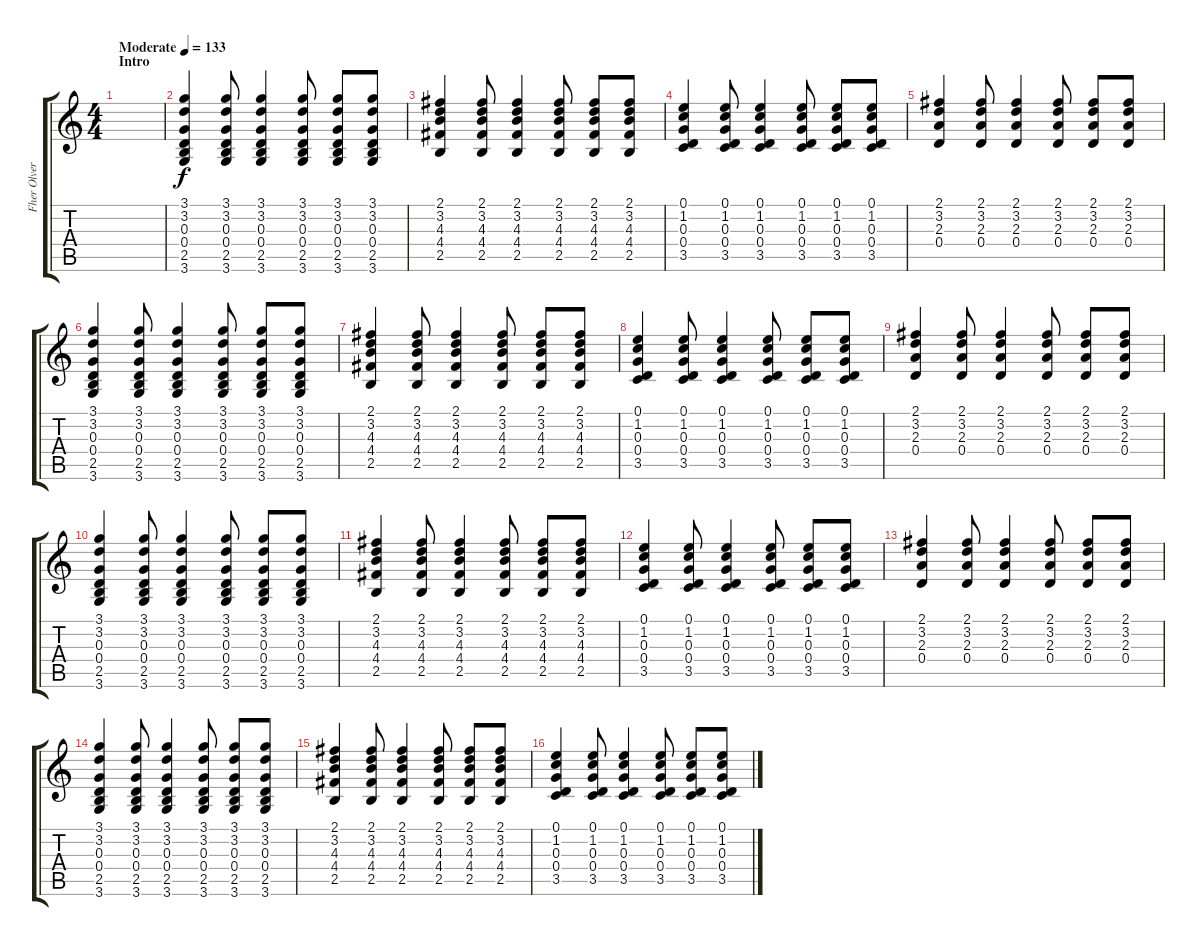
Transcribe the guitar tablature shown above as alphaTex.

\track ("Fher Olvera" "Fher Olver") {instrument acousticguitarnylon}
\staff {score tabs}
\tuning (E4 B3 G3 D3 A2 E2) {hide}
\ts (4 4)
\section ("" "Intro")
\tempo (133 "Moderate")
\clef g2
\ks c
|
(3.1 3.2 0.3 0.4 2.5 3.6).4 (3.1 3.2 0.3 0.4 2.5 3.6).8 (3.1 3.2 0.3 0.4 2.5 3.6).4 (3.1 3.2 0.3 0.4 2.5 3.6).8 (3.1 3.2 0.3 0.4 2.5 3.6).8 (3.1 3.2 0.3 0.4 2.5 3.6).8 |
(2.1 3.2 4.3 4.4 2.5).4 (2.1 3.2 4.3 4.4 2.5).8 (2.1 3.2 4.3 4.4 2.5).4 (2.1 3.2 4.3 4.4 2.5).8 (2.1 3.2 4.3 4.4 2.5).8 (2.1 3.2 4.3 4.4 2.5).8 |
(0.1 1.2 0.3 0.4 3.5).4 (0.1 1.2 0.3 0.4 3.5).8 (0.1 1.2 0.3 0.4 3.5).4 (0.1 1.2 0.3 0.4 3.5).8 (0.1 1.2 0.3 0.4 3.5).8 (0.1 1.2 0.3 0.4 3.5).8 |
(2.1 3.2 2.3 0.4).4 (2.1 3.2 2.3 0.4).8 (2.1 3.2 2.3 0.4).4 (2.1 3.2 2.3 0.4).8 (2.1 3.2 2.3 0.4).8 (2.1 3.2 2.3 0.4).8 |
(3.1 3.2 0.3 0.4 2.5 3.6).4 (3.1 3.2 0.3 0.4 2.5 3.6).8 (3.1 3.2 0.3 0.4 2.5 3.6).4 (3.1 3.2 0.3 0.4 2.5 3.6).8 (3.1 3.2 0.3 0.4 2.5 3.6).8 (3.1 3.2 0.3 0.4 2.5 3.6).8 |
(2.1 3.2 4.3 4.4 2.5).4 (2.1 3.2 4.3 4.4 2.5).8 (2.1 3.2 4.3 4.4 2.5).4 (2.1 3.2 4.3 4.4 2.5).8 (2.1 3.2 4.3 4.4 2.5).8 (2.1 3.2 4.3 4.4 2.5).8 |
(0.1 1.2 0.3 0.4 3.5).4 (0.1 1.2 0.3 0.4 3.5).8 (0.1 1.2 0.3 0.4 3.5).4 (0.1 1.2 0.3 0.4 3.5).8 (0.1 1.2 0.3 0.4 3.5).8 (0.1 1.2 0.3 0.4 3.5).8 |
(2.1 3.2 2.3 0.4).4 (2.1 3.2 2.3 0.4).8 (2.1 3.2 2.3 0.4).4 (2.1 3.2 2.3 0.4).8 (2.1 3.2 2.3 0.4).8 (2.1 3.2 2.3 0.4).8 |
(3.1 3.2 0.3 0.4 2.5 3.6).4 (3.1 3.2 0.3 0.4 2.5 3.6).8 (3.1 3.2 0.3 0.4 2.5 3.6).4 (3.1 3.2 0.3 0.4 2.5 3.6).8 (3.1 3.2 0.3 0.4 2.5 3.6).8 (3.1 3.2 0.3 0.4 2.5 3.6).8 |
(2.1 3.2 4.3 4.4 2.5).4 (2.1 3.2 4.3 4.4 2.5).8 (2.1 3.2 4.3 4.4 2.5).4 (2.1 3.2 4.3 4.4 2.5).8 (2.1 3.2 4.3 4.4 2.5).8 (2.1 3.2 4.3 4.4 2.5).8 |
(0.1 1.2 0.3 0.4 3.5).4 (0.1 1.2 0.3 0.4 3.5).8 (0.1 1.2 0.3 0.4 3.5).4 (0.1 1.2 0.3 0.4 3.5).8 (0.1 1.2 0.3 0.4 3.5).8 (0.1 1.2 0.3 0.4 3.5).8 |
(2.1 3.2 2.3 0.4).4 (2.1 3.2 2.3 0.4).8 (2.1 3.2 2.3 0.4).4 (2.1 3.2 2.3 0.4).8 (2.1 3.2 2.3 0.4).8 (2.1 3.2 2.3 0.4).8 |
(3.1 3.2 0.3 0.4 2.5 3.6).4 (3.1 3.2 0.3 0.4 2.5 3.6).8 (3.1 3.2 0.3 0.4 2.5 3.6).4 (3.1 3.2 0.3 0.4 2.5 3.6).8 (3.1 3.2 0.3 0.4 2.5 3.6).8 (3.1 3.2 0.3 0.4 2.5 3.6).8 |
(2.1 3.2 4.3 4.4 2.5).4 (2.1 3.2 4.3 4.4 2.5).8 (2.1 3.2 4.3 4.4 2.5).4 (2.1 3.2 4.3 4.4 2.5).8 (2.1 3.2 4.3 4.4 2.5).8 (2.1 3.2 4.3 4.4 2.5).8 |
(0.1 1.2 0.3 0.4 3.5).4 (0.1 1.2 0.3 0.4 3.5).8 (0.1 1.2 0.3 0.4 3.5).4 (0.1 1.2 0.3 0.4 3.5).8 (0.1 1.2 0.3 0.4 3.5).8 (0.1 1.2 0.3 0.4 3.5).8
